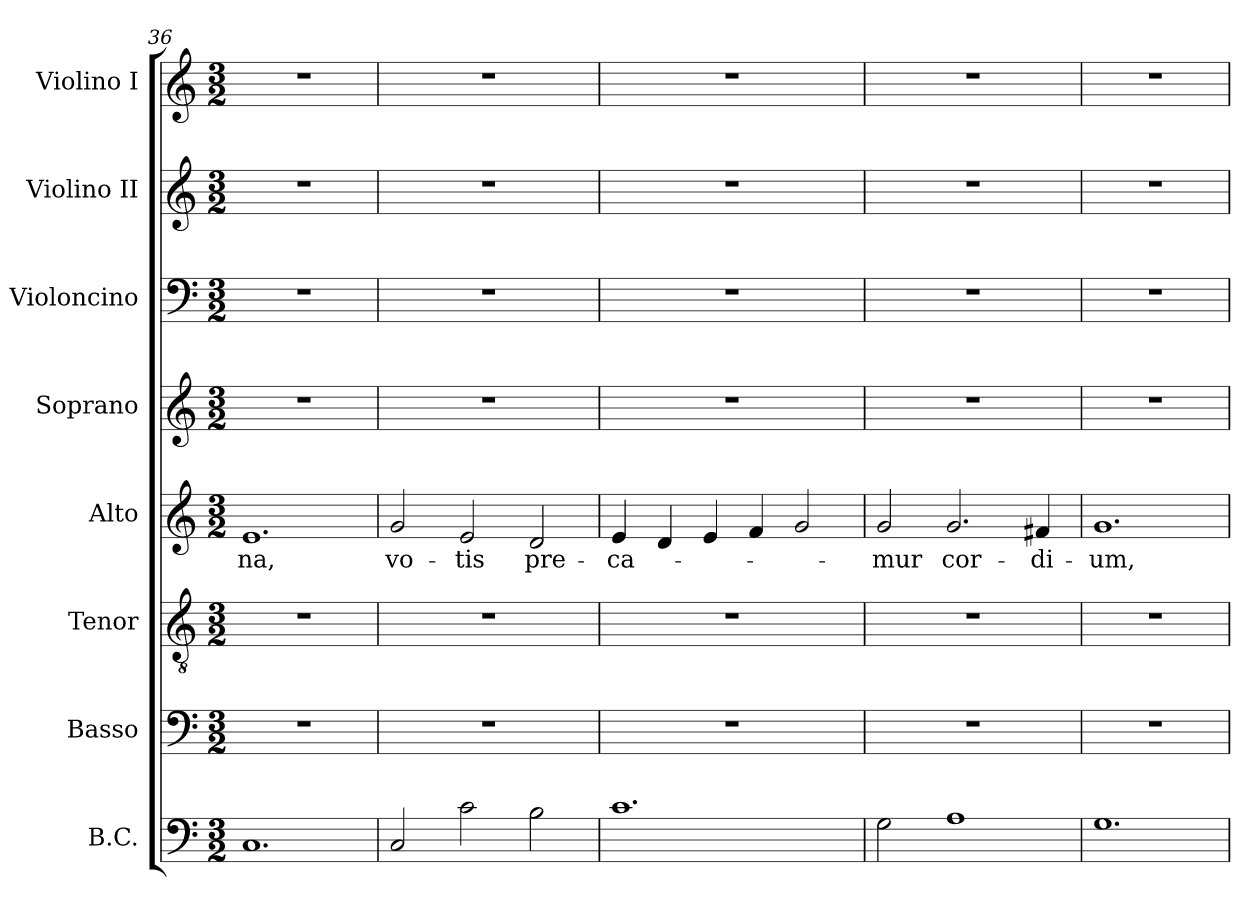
**kern	**kern	**kern	**kern	**text	**kern	**kern	**kern	**kern
*part8	*part7	*part6	*part5	*part5	*part4	*part3	*part2	*part1
*staff8	*staff7	*staff6	*staff5	*staff5	*staff4	*staff3	*staff2	*staff1
*I"B.C.	*I"Basso	*I"Tenor	*I"Alto	*	*I"Soprano	*I"Violoncino	*I"Violino II	*I"Violino I
*I'BC	*I'B	*I'T	*I'A	*	*I'S	*I'Vc.	*I'Vln. II	*I'Vln. I
*clefF4	*clefF4	*clefGv2	*clefG2	*	*clefG2	*clefF4	*clefG2	*clefG2
*k[]	*k[]	*k[]	*k[]	*	*k[]	*k[]	*k[]	*k[]
*C:	*C:	*C:	*C:	*	*C:	*C:	*C:	*C:
*M3/2	*M3/2	*M3/2	*M3/2	*	*M3/2	*M3/2	*M3/2	*M3/2
=36	=36	=36	=36	=36	=36	=36	=36	=36
!	!	!	!	!LO:LY:b	!	!	!	!
1.C	1.r	1.r	1.e	-na,	1.r	1.r	1.r	1.r
!!LO:LB:g=z
=37	=37	=37	=37	=37	=37	=37	=37	=37
!	!	!	!	!LO:LY:b	!	!	!	!
2C/	1.r	1.r	2g/	vo-	1.r	1.r	1.r	1.r
!	!	!	!	!LO:LY:b	!	!	!	!
2c\	.	.	2e/	-tis	.	.	.	.
!	!	!	!	!LO:LY:b	!	!	!	!
2B\	.	.	2d/	pre-	.	.	.	.
=38	=38	=38	=38	=38	=38	=38	=38	=38
!	!	!	!	!LO:LY:b	!	!	!	!
1.c	1.r	1.r	4e/	-ca-	1.r	1.r	1.r	1.r
.	.	.	4d/	.	.	.	.	.
.	.	.	4e/	.	.	.	.	.
.	.	.	4f/	.	.	.	.	.
.	.	.	2g/	.	.	.	.	.
=39	=39	=39	=39	=39	=39	=39	=39	=39
!	!	!	!	!LO:LY:b	!	!	!	!
2G\	1.r	1.r	2g/	-mur	1.r	1.r	1.r	1.r
!	!	!	!	!LO:LY:b	!	!	!	!
1A	.	.	2.g/	cor-	.	.	.	.
!	!	!	!	!LO:LY:b	!	!	!	!
.	.	.	4f#X/	-di-	.	.	.	.
=40	=40	=40	=40	=40	=40	=40	=40	=40
!	!	!	!	!LO:LY:b	!	!	!	!
1.G	1.r	1.r	1.g	-um,	1.r	1.r	1.r	1.r
=	=	=	=	=	=	=	=	=
*-	*-	*-	*-	*-	*-	*-	*-	*-
